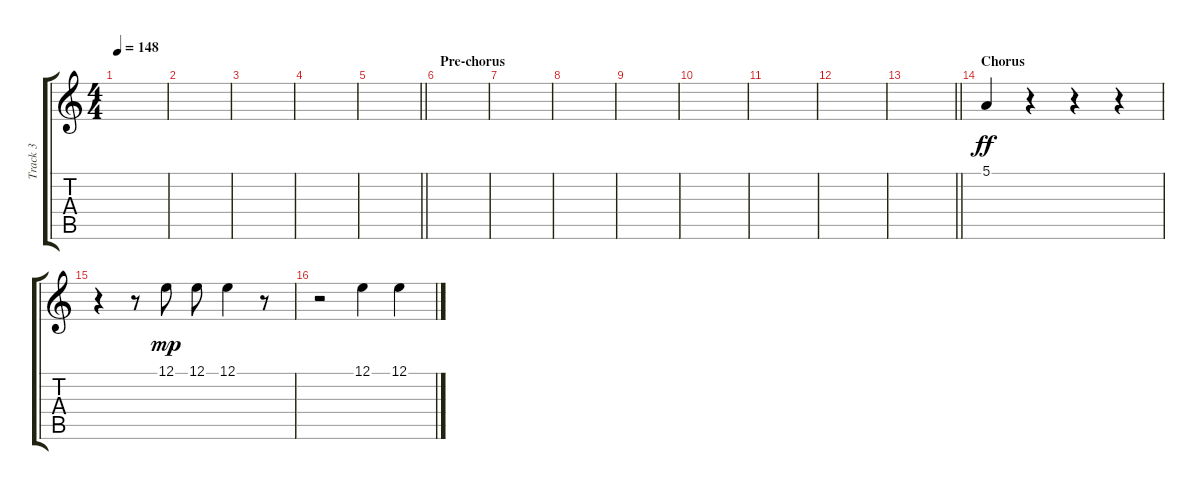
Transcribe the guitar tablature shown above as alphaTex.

\track ("Track 3" "Track 3") {instrument lead2sawtooth}
\staff {score tabs}
\tuning (E4 B3 G3 D3 A2 E2) {hide}
\ts (4 4)
\tempo 148
\clef g2
\ks c
|
|
|
|
\barLineRight lightlight
|
\section ("" "Pre-chorus")
|
|
|
|
|
|
|
\barLineRight lightlight
|
\section ("" "Chorus")
5.1.4{dy ff} r.4 r.4 r.4 |
r.4 r.8 12.1.8{dy mp} 12.1.8 12.1.4 r.8 |
r.2 12.1.4 12.1.4
